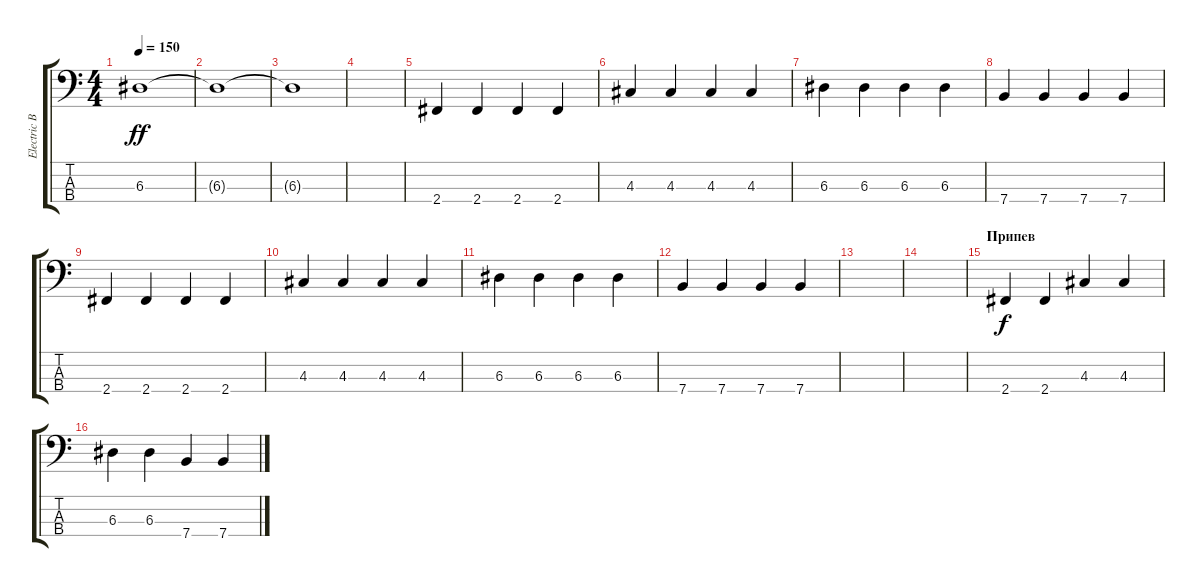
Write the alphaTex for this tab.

\track ("Electric Bass" "Electric B") {instrument electricbassfinger}
\staff {score tabs}
\tuning (G2 D2 A1 E1) {hide}
\ts (4 4)
\tempo 150
\clef f4
\ks c
6.3.1{dy ff} |
6.3{t}.1 |
6.3{t}.1 |
|
2.4.4 2.4.4 2.4.4 2.4.4 |
4.3.4 4.3.4 4.3.4 4.3.4 |
6.3.4 6.3.4 6.3.4 6.3.4 |
7.4.4 7.4.4 7.4.4 7.4.4 |
2.4.4 2.4.4 2.4.4 2.4.4 |
4.3.4 4.3.4 4.3.4 4.3.4 |
6.3.4 6.3.4 6.3.4 6.3.4 |
7.4.4 7.4.4 7.4.4 7.4.4 |
|
|
\section ("" "Припев")
2.4.4{dy f} 2.4.4 4.3.4 4.3.4 |
6.3.4 6.3.4 7.4.4 7.4.4
